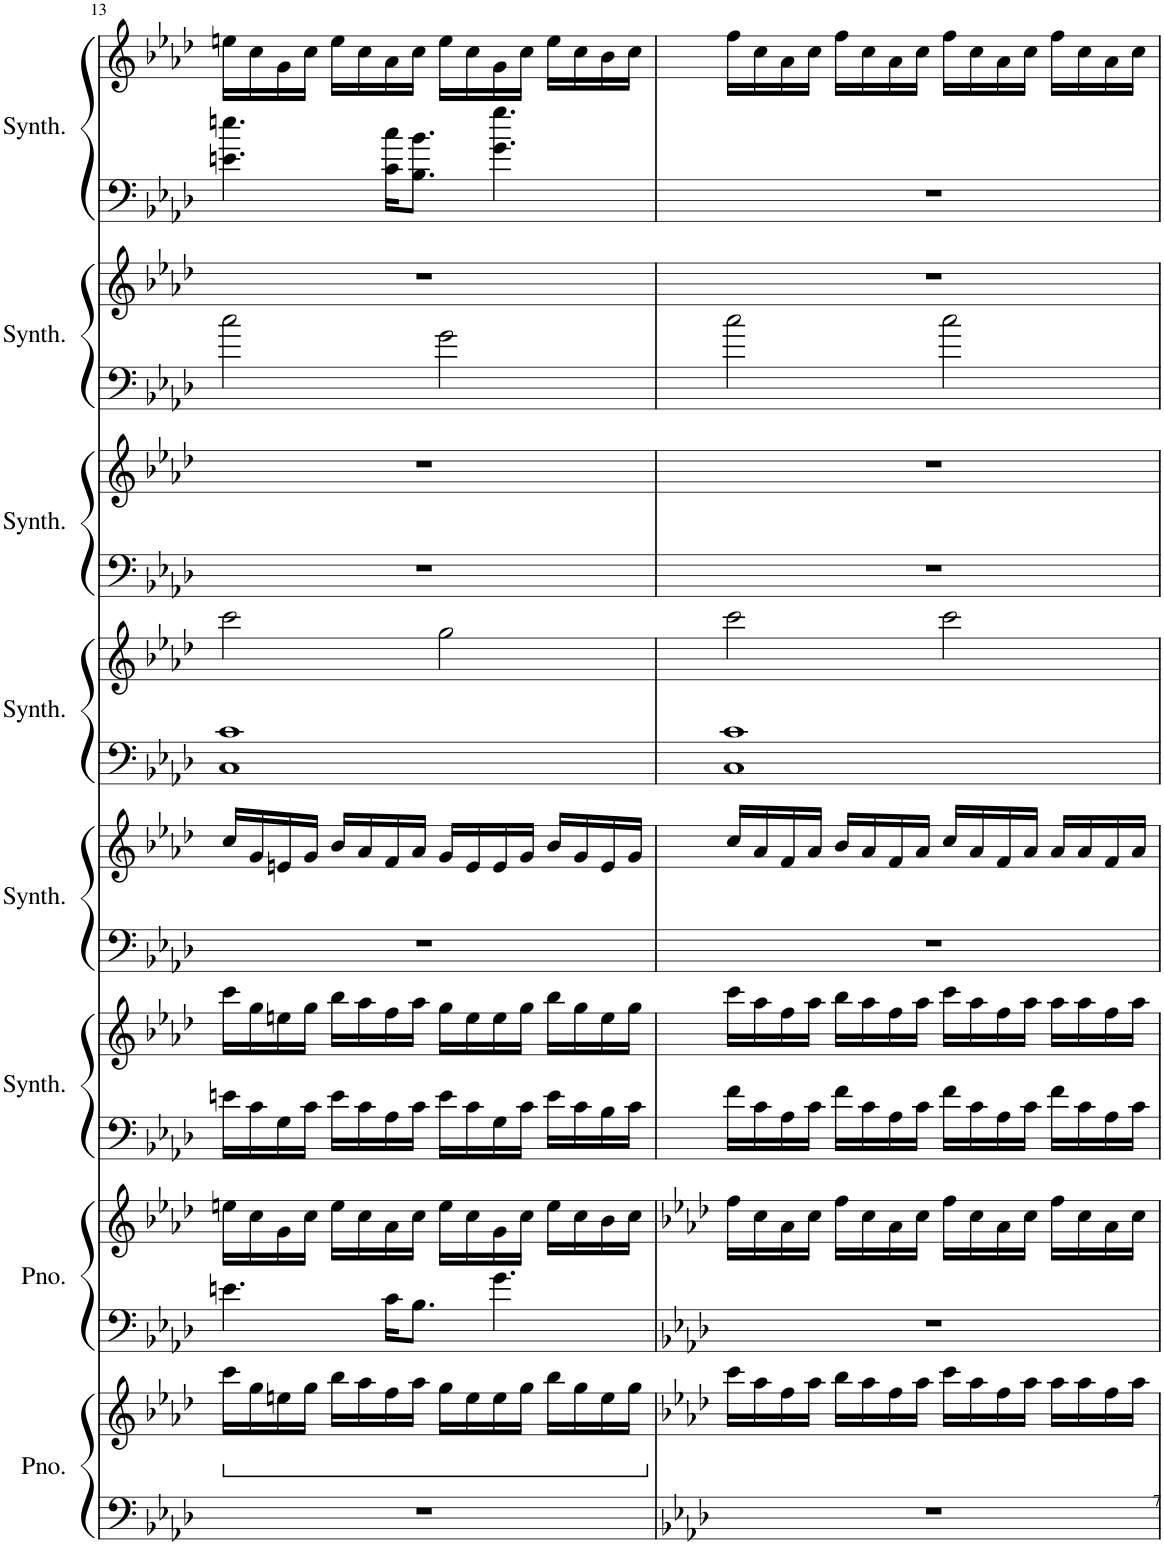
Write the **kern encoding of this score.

**kern	**kern	**kern	**kern	**kern	**kern	**kern	**kern	**kern	**kern	**kern	**kern	**kern	**kern	**kern	**kern
*part8	*part8	*part7	*part7	*part6	*part6	*part5	*part5	*part4	*part4	*part3	*part3	*part2	*part2	*part1	*part1
*staff16	*staff15	*staff14	*staff13	*staff12	*staff11	*staff10	*staff9	*staff8	*staff7	*staff6	*staff5	*staff4	*staff3	*staff2	*staff1
*I"Piano	*	*I"Piano	*	*I"Saw Synthesizer	*	*I"Square Synthesizer	*	*I"Metallic Synthesizer	*	*I"Poly Synthesizer	*	*I"New Age Synthesizer	*	*I"Saw Synthesizer	*
*I'Pno.	*	*I'Pno.	*	*I'Synth.	*	*I'Synth.	*	*I'Synth.	*	*I'Synth.	*	*I'Synth.	*	*I'Synth.	*
!!LO:PB:g=z
*clefF4	*clefG2	*clefF4	*clefG2	*clefF4	*clefG2	*clefF4	*clefG2	*clefF4	*clefG2	*clefF4	*clefG2	*clefF4	*clefG2	*clefF4	*clefG2
*k[b-e-a-d-]	*k[b-e-a-d-]	*k[b-e-a-d-]	*k[b-e-a-d-]	*k[b-e-a-d-]	*k[b-e-a-d-]	*k[b-e-a-d-]	*k[b-e-a-d-]	*k[b-e-a-d-]	*k[b-e-a-d-]	*k[b-e-a-d-]	*k[b-e-a-d-]	*k[b-e-a-d-]	*k[b-e-a-d-]	*k[b-e-a-d-]	*k[b-e-a-d-]
*M4/4	*M4/4	*M4/4	*M4/4	*M4/4	*M4/4	*M4/4	*M4/4	*M4/4	*M4/4	*M4/4	*M4/4	*M4/4	*M4/4	*M4/4	*M4/4
*	*ped	*	*	*	*	*	*	*	*	*	*	*	*	*	*
=13	=13	=13	=13	=13	=13	=13	=13	=13	=13	=13	=13	=13	=13	=13	=13
1r	16ccc\LL	4.en\	16een\LL	16en\LL	16ccc\LL	1r	16cc/LL	1C 1c	2ccc\	1r	1r	2cc\	1r	4.en\ 4.een\	16een\LL
.	16gg\	.	16cc\	16c\	16gg\	.	16g/	.	.	.	.	.	.	.	16cc\
.	16een\	.	16g\	16G\	16een\	.	16en/	.	.	.	.	.	.	.	16g\
.	16gg\JJ	.	16cc\JJ	16c\JJ	16gg\JJ	.	16g/JJ	.	.	.	.	.	.	.	16cc\JJ
.	16bb-\LL	.	16ee\LL	16e\LL	16bb-\LL	.	16b-/LL	.	.	.	.	.	.	.	16ee\LL
.	16aa-\	.	16cc\	16c\	16aa-\	.	16a-/	.	.	.	.	.	.	.	16cc\
.	16ff\	16c\KL	16a-\	16A-\	16ff\	.	16f/	.	.	.	.	.	.	16c\ 16cc\KL	16a-\
.	16aa-\JJ	8.B-\J	16cc\JJ	16c\JJ	16aa-\JJ	.	16a-/JJ	.	.	.	.	.	.	8.B-\ 8.b-\J	16cc\JJ
.	16gg\LL	.	16ee\LL	16e\LL	16gg\LL	.	16g/LL	.	2gg\	.	.	2g\	.	.	16ee\LL
.	16ee\	.	16cc\	16c\	16ee\	.	16e/	.	.	.	.	.	.	.	16cc\
.	16ee\	4.g\	16g\	16G\	16ee\	.	16e/	.	.	.	.	.	.	4.g\ 4.gg\	16g\
.	16gg\JJ	.	16cc\JJ	16c\JJ	16gg\JJ	.	16g/JJ	.	.	.	.	.	.	.	16cc\JJ
.	16bb-\LL	.	16ee\LL	16e\LL	16bb-\LL	.	16b-/LL	.	.	.	.	.	.	.	16ee\LL
.	16gg\	.	16cc\	16c\	16gg\	.	16g/	.	.	.	.	.	.	.	16cc\
.	16ee\	.	16b-\	16B-\	16ee\	.	16e/	.	.	.	.	.	.	.	16b-\
.	16gg\JJ	.	16cc\JJ	16c\JJ	16gg\JJ	.	16g/JJ	.	.	.	.	.	.	.	16cc\JJ
=14	=14	=14	=14	=14	=14	=14	=14	=14	=14	=14	=14	=14	=14	=14	=14
*k[b-e-a-d-]	*k[b-e-a-d-]	*k[b-e-a-d-]	*k[b-e-a-d-]	*	*	*	*	*	*	*	*	*	*	*	*
*	*Xped	*	*	*	*	*	*	*	*	*	*	*	*	*	*
1r	16ccc\LL	1r	16ff\LL	16f\LL	16ccc\LL	1r	16cc/LL	1C 1c	2ccc\	1r	1r	2cc\	1r	1r	16ff\LL
.	16aa-\	.	16cc\	16c\	16aa-\	.	16a-/	.	.	.	.	.	.	.	16cc\
.	16ff\	.	16a-\	16A-\	16ff\	.	16f/	.	.	.	.	.	.	.	16a-\
.	16aa-\JJ	.	16cc\JJ	16c\JJ	16aa-\JJ	.	16a-/JJ	.	.	.	.	.	.	.	16cc\JJ
.	16bb-\LL	.	16ff\LL	16f\LL	16bb-\LL	.	16b-/LL	.	.	.	.	.	.	.	16ff\LL
.	16aa-\	.	16cc\	16c\	16aa-\	.	16a-/	.	.	.	.	.	.	.	16cc\
.	16ff\	.	16a-\	16A-\	16ff\	.	16f/	.	.	.	.	.	.	.	16a-\
.	16aa-\JJ	.	16cc\JJ	16c\JJ	16aa-\JJ	.	16a-/JJ	.	.	.	.	.	.	.	16cc\JJ
.	16ccc\LL	.	16ff\LL	16f\LL	16ccc\LL	.	16cc/LL	.	2ccc\	.	.	2cc\	.	.	16ff\LL
.	16aa-\	.	16cc\	16c\	16aa-\	.	16a-/	.	.	.	.	.	.	.	16cc\
.	16ff\	.	16a-\	16A-\	16ff\	.	16f/	.	.	.	.	.	.	.	16a-\
.	16aa-\JJ	.	16cc\JJ	16c\JJ	16aa-\JJ	.	16a-/JJ	.	.	.	.	.	.	.	16cc\JJ
.	16aa-\LL	.	16ff\LL	16f\LL	16aa-\LL	.	16a-/LL	.	.	.	.	.	.	.	16ff\LL
.	16aa-\	.	16cc\	16c\	16aa-\	.	16a-/	.	.	.	.	.	.	.	16cc\
.	16ff\	.	16a-\	16A-\	16ff\	.	16f/	.	.	.	.	.	.	.	16a-\
.	16aa-\JJ	.	16cc\JJ	16c\JJ	16aa-\JJ	.	16a-/JJ	.	.	.	.	.	.	.	16cc\JJ
=	=	=	=	=	=	=	=	=	=	=	=	=	=	=	=
*-	*-	*-	*-	*-	*-	*-	*-	*-	*-	*-	*-	*-	*-	*-	*-
